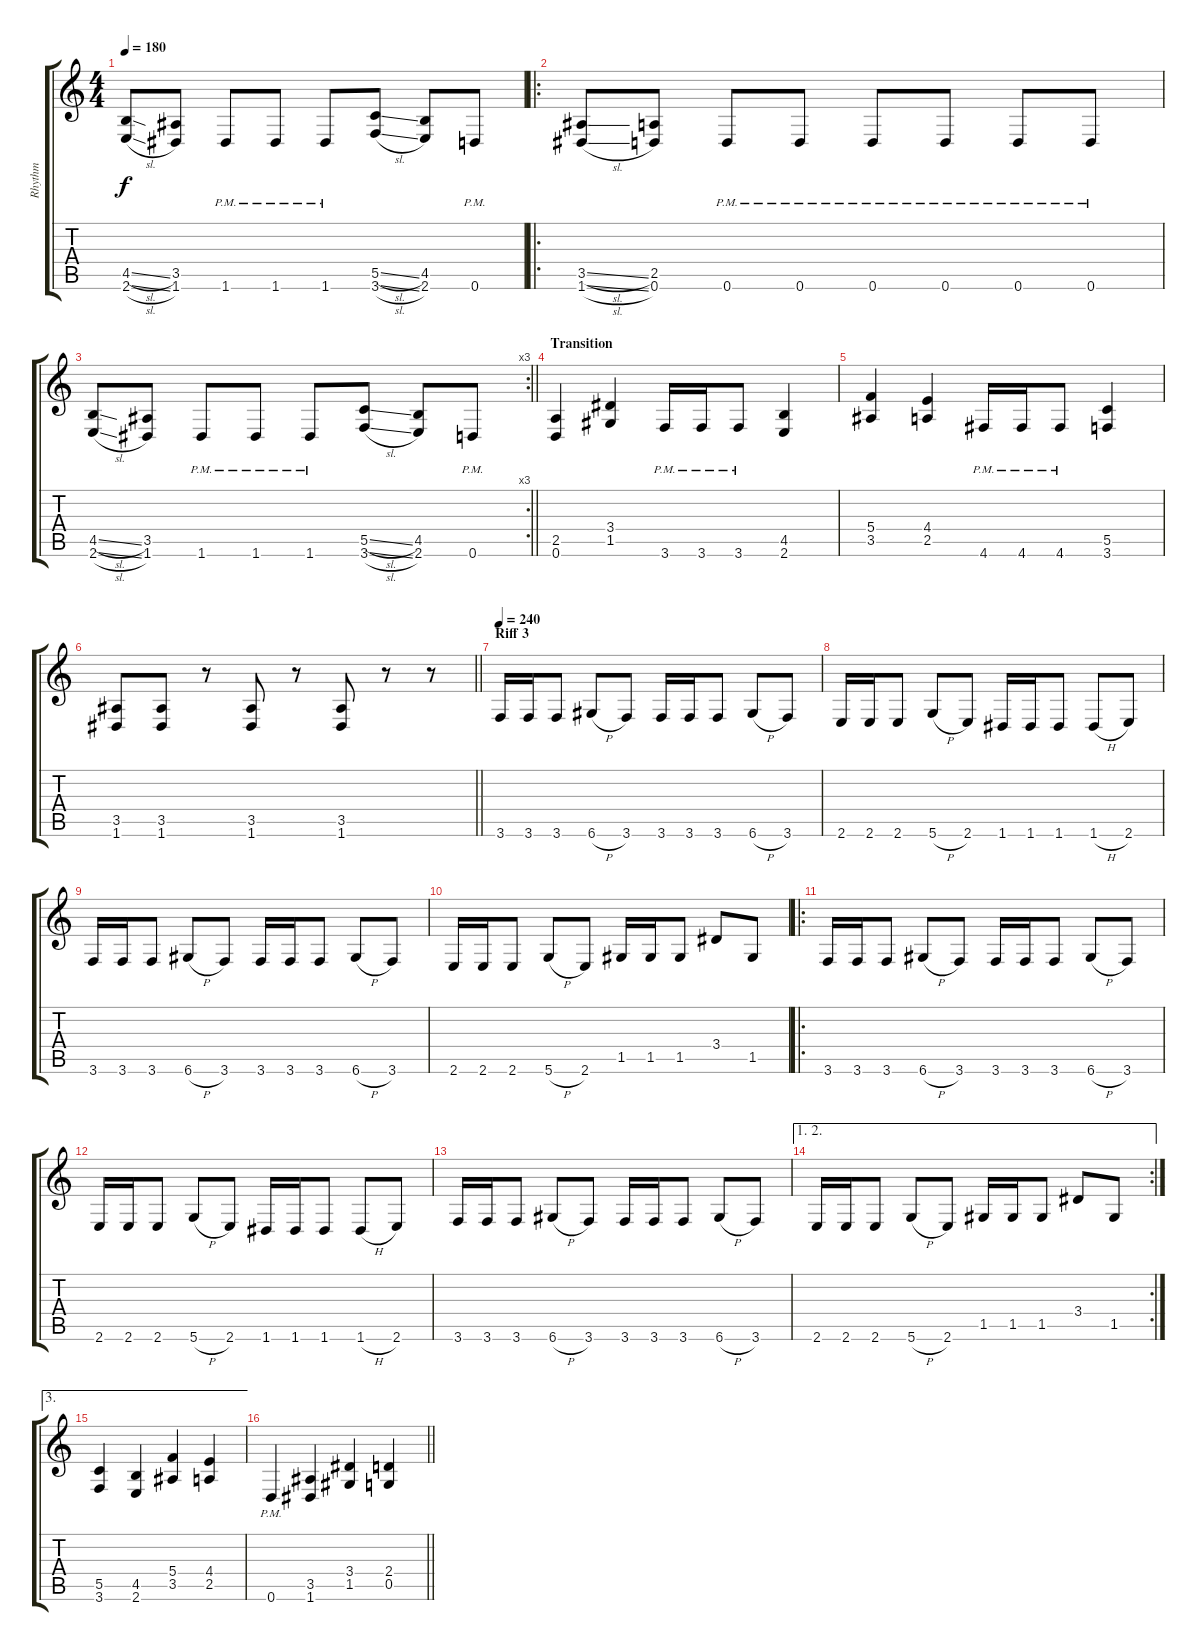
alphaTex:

\track ("Rhythm" "Rhythm") {instrument distortionguitar}
\staff {score tabs}
\tuning (D4 A3 F3 C3 G2 D2) {hide}
\ts (4 4)
\tempo 180
\clef g2
\ks c
(4.5{sl} 2.6{sl}).8{dy f} (3.5 1.6).8 1.6{pm}.8 1.6{pm}.8 1.6{pm}.8 (5.5{sl} 3.6{sl}).8 (4.5 2.6).8 0.6{pm}.8 |
\ro
(3.5{sl} 1.6{sl}).8 (2.5 0.6).8 0.6{pm}.8 0.6{pm}.8 0.6{pm}.8 0.6{pm}.8 0.6{pm}.8 0.6{pm}.8 |
\rc 3
\barLineRight lightlight
(4.5{sl} 2.6{sl}).8 (3.5 1.6).8 1.6{pm}.8 1.6{pm}.8 1.6{pm}.8 (5.5{sl} 3.6{sl}).8 (4.5 2.6).8 0.6{pm}.8 |
\section ("" "Transition")
(2.5 0.6).4 (3.4 1.5).4 3.6{pm}.16 3.6{pm}.16 3.6{pm}.8 (4.5 2.6).4 |
(5.4 3.5).4 (4.4 2.5).4 4.6{pm}.16 4.6{pm}.16 4.6{pm}.8 (5.5 3.6).4 |
\barLineRight lightlight
(3.5 1.6).8 (3.5 1.6).8 r.8 (3.5 1.6).8 r.8 (3.5 1.6).8 r.8 r.8 |
\section ("" "Riff 3")
\tempo 240
3.6.16 3.6.16 3.6.8 6.6{h}.8 3.6.8 3.6.16 3.6.16 3.6.8 6.6{h}.8 3.6.8 |
2.6.16 2.6.16 2.6.8 5.6{h}.8 2.6.8 1.6.16 1.6.16 1.6.8 1.6{h}.8 2.6.8 |
3.6.16 3.6.16 3.6.8 6.6{h}.8 3.6.8 3.6.16 3.6.16 3.6.8 6.6{h}.8 3.6.8 |
2.6.16 2.6.16 2.6.8 5.6{h}.8 2.6.8 1.5.16 1.5.16 1.5.8 3.4.8 1.5.8 |
\ro
3.6.16 3.6.16 3.6.8 6.6{h}.8 3.6.8 3.6.16 3.6.16 3.6.8 6.6{h}.8 3.6.8 |
2.6.16 2.6.16 2.6.8 5.6{h}.8 2.6.8 1.6.16 1.6.16 1.6.8 1.6{h}.8 2.6.8 |
3.6.16 3.6.16 3.6.8 6.6{h}.8 3.6.8 3.6.16 3.6.16 3.6.8 6.6{h}.8 3.6.8 |
\ae (1 2)
\rc 2
2.6.16 2.6.16 2.6.8 5.6{h}.8 2.6.8 1.5.16 1.5.16 1.5.8 3.4.8 1.5.8 |
\ae 3
(5.5 3.6).4 (4.5 2.6).4 (5.4 3.5).4 (4.4 2.5).4 |
\barLineRight lightlight
0.6{pm}.4 (3.5 1.6).4 (3.4 1.5).4 (2.4 0.5).4
